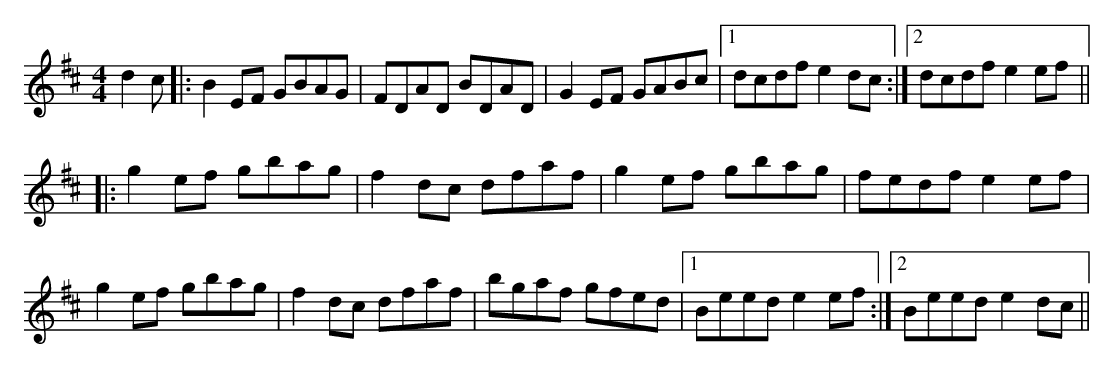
X:1
M:4/4
K:Edor
d2c|:B2EF GBAG|FDAD BDAD|G2EF GABc|1 dcdf e2dc:|2 dcdf e2ef||
|:g2ef gbag|f2dc dfaf|g2ef gbag|fedf e2ef|
g2ef gbag|f2dc dfaf|bgaf gfed|1 Beed e2ef:|2 Beed e2dc||
